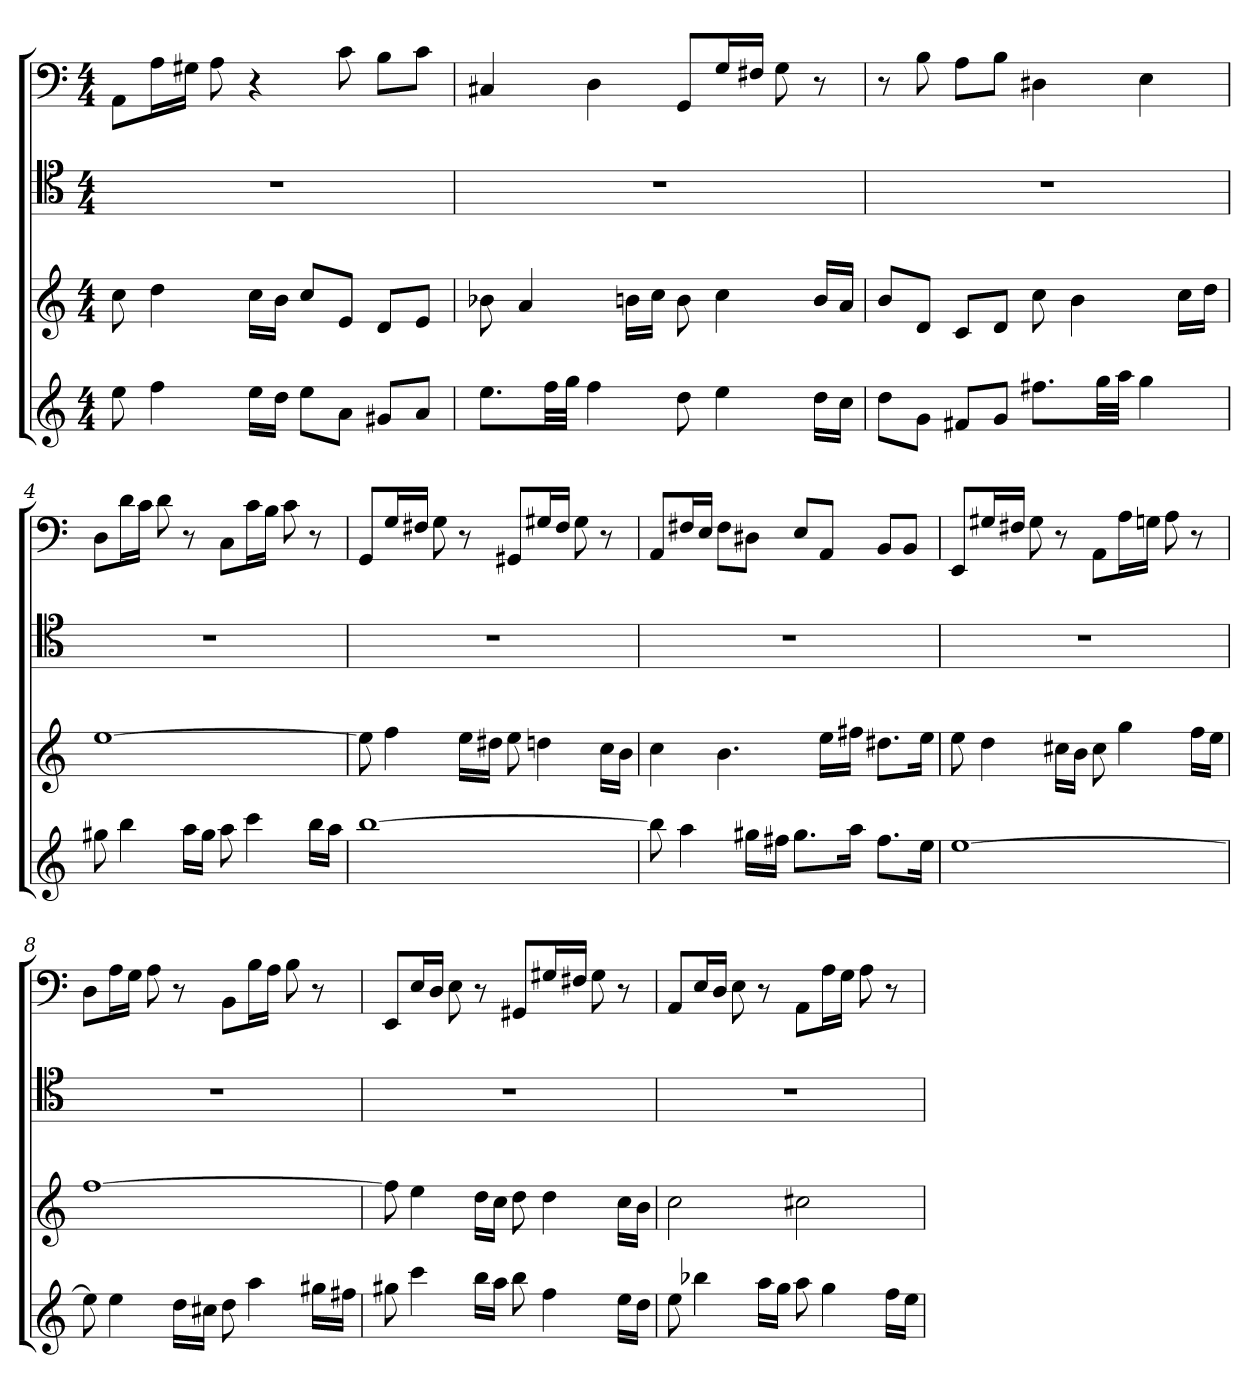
**kern	**kern	**kern	**kern
*part4	*part3	*part2	*part1
*staff4	*staff3	*staff2	*staff1
*	*	*clefC4	*clefF4
*k[]	*k[]	*k[]	*k[]
*a:	*a:	*a:	*a:
*M4/4	*M4/4	*M4/4	*M4/4
=1	=1	=1	=1
8ee	8cc	1r	8AA\L
4ff	4dd	.	16A\L
.	.	.	16G#X\JJ
.	.	.	8A
16eeLL	16ccLL	.	4r
16ddJJ	16bJJ	.	.
8eeL	8ccL	.	.
8aJ	8eJ	.	8c
8g#XL	8dL	.	8B\L
8aJ	8eJ	.	8c\J
=2	=2	=2	=2
8.eeL	8b-X	1r	4C#X
.	4a	.	.
32ffLL	.	.	.
32ggJJJ	.	.	.
4ff	.	.	4D
.	16bnLL	.	.
.	16ccJJ	.	.
8dd	8b	.	8GG/L
4ee	4cc	.	16G/L
.	.	.	16F#X/JJ
.	.	.	8G
16ddLL	16bLL	.	8r
16ccJJ	16aJJ	.	.
=3	=3	=3	=3
8ddL	8bL	1r	8r
8gJ	8dJ	.	8B
8f#XL	8cL	.	8A\L
8gJ	8dJ	.	8B\J
8.ff#XL	8cc	.	4D#X
.	4b	.	.
32ggLL	.	.	.
32aaJJJ	.	.	.
4gg	.	.	4E
.	16ccLL	.	.
.	16ddJJ	.	.
=4	=4	=4	=4
8gg#X	[1ee	1r	8D\L
4bb	.	.	16d\L
.	.	.	16c\JJ
.	.	.	8d
16aaLL	.	.	8r
16gg#JJ	.	.	.
8aa	.	.	8C\L
4ccc	.	.	16c\L
.	.	.	16B\JJ
.	.	.	8c
16bbLL	.	.	8r
16aaJJ	.	.	.
=5	=5	=5	=5
[1bb	8ee]	1r	8GG/L
.	4ff	.	16G/L
.	.	.	16F#X/JJ
.	.	.	8G
.	16eeLL	.	8r
.	16dd#XJJ	.	.
.	8ee	.	8GG#X/L
.	4ddn	.	16G#X/L
.	.	.	16F#/JJ
.	.	.	8G#
.	16ccLL	.	8r
.	16bJJ	.	.
=6	=6	=6	=6
8bb]	4cc	1r	8AA/L
4aa	.	.	16F#X/L
.	.	.	16E/JJ
.	4.b	.	8F#\L
16gg#XLL	.	.	8D#X\J
16ff#XJJ	.	.	.
8.gg#L	.	.	8E/L
.	16eeLL	.	8AA/J
16aaJk	16ff#XJJ	.	.
8.ff#L	8.dd#XL	.	8BB/L
.	.	.	8BB/J
16eeJk	16eeJk	.	.
=7	=7	=7	=7
[1ee	8ee	1r	8EE/L
.	4dd	.	16G#X/L
.	.	.	16F#X/JJ
.	.	.	8G#
.	16cc#XLL	.	8r
.	16bJJ	.	.
.	8cc#	.	8AA\L
.	4gg	.	16A\L
.	.	.	16Gn\JJ
.	.	.	8A
.	16ffLL	.	8r
.	16eeJJ	.	.
=8	=8	=8	=8
8ee]	[1ff	1r	8D\L
4ee	.	.	16A\L
.	.	.	16G\JJ
.	.	.	8A
16ddLL	.	.	8r
16cc#XJJ	.	.	.
8dd	.	.	8BB\L
4aa	.	.	16B\L
.	.	.	16A\JJ
.	.	.	8B
16gg#XLL	.	.	8r
16ff#XJJ	.	.	.
=9	=9	=9	=9
8gg#X	8ff]	1r	8EE/L
4ccc	4ee	.	16E/L
.	.	.	16D/JJ
.	.	.	8E
16bbLL	16ddLL	.	8r
16aaJJ	16ccJJ	.	.
8bb	8dd	.	8GG#X/L
4ff	4dd	.	16G#X/L
.	.	.	16F#X/JJ
.	.	.	8G#
16eeLL	16ccLL	.	8r
16ddJJ	16bJJ	.	.
=10	=10	=10	=10
8ee	2cc	1r	8AA/L
4bb-X	.	.	16E/L
.	.	.	16D/JJ
.	.	.	8E
16aaLL	.	.	8r
16ggJJ	.	.	.
8aa	2cc#X	.	8AA\L
4gg	.	.	16A\L
.	.	.	16G\JJ
.	.	.	8A
16ffLL	.	.	8r
16eeJJ	.	.	.
=	=	=	=
*-	*-	*-	*-
